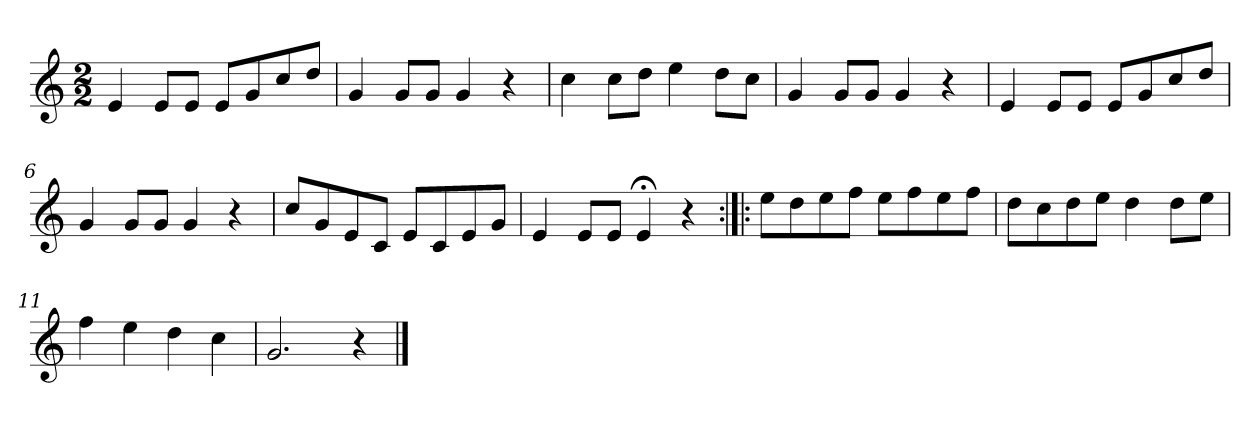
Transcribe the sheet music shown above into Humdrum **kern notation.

**kern
*part1
*staff1
*clefG2
*k[]
*C:
*M2/2
*MM120
=1
4e
8e/L
8e/J
8e/L
8g/
8cc/
8dd/J
=2
4g
8g/L
8g/J
4g
4r
=3
4cc
8cc\L
8dd\J
4ee
8dd\L
8cc\J
=4
4g
8g/L
8g/J
4g
4r
=5
4e
8e/L
8e/J
8e/L
8g/
8cc/
8dd/J
=6
4g
8g/L
8g/J
4g
4r
=7
8cc/L
8g/
8e/
8c/J
8e/L
8c/
8e/
8g/J
=8
4e
8e/L
8e/J
4e;<
4r
=9:|!|:
8ee\L
8dd\
8ee\
8ff\J
8ee\L
8ff\
8ee\
8ff\J
=10
8dd\L
8cc\
8dd\
8ee\J
4dd
8dd\L
8ee\J
=11
4ff
4ee
4dd
4cc
=12
2.g
4r
==
*-
